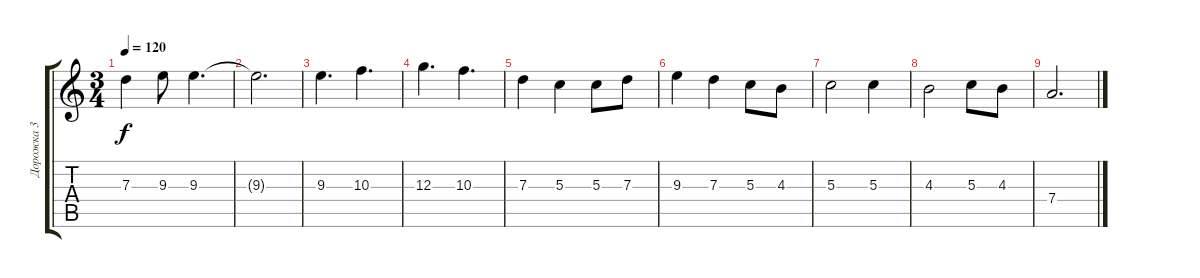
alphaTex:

\track ("Дорожка 3" "Дорожка 3") {instrument acousticguitarnylon}
\staff {score tabs}
\tuning (E4 B3 G3 D3 A2 E2) {hide}
\ts (3 4)
\tempo 120
\clef g2
\ks c
7.3.4{dy f} 9.3.8 9.3.4{d} |
9.3{t}.2{d} |
9.3.4{d} 10.3.4{d} |
12.3.4{d} 10.3.4{d} |
7.3.4 5.3.4 5.3.8 7.3.8 |
9.3.4 7.3.4 5.3.8 4.3.8 |
5.3.2 5.3.4 |
4.3.2 5.3.8 4.3.8 |
7.4.2{d}
